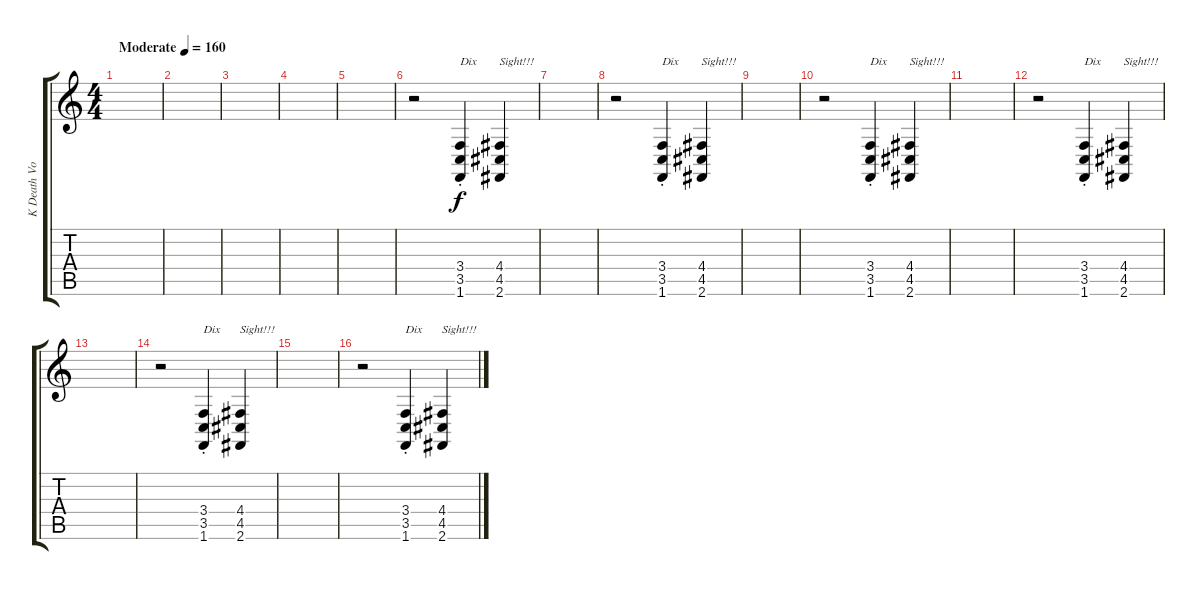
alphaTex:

\track ("K Death Voice" "K Death Vo") {mute instrument synthbrass1}
\staff {score tabs}
\tuning (E4 B3 G3 D3 A2 E2) {hide}
\ts (4 4)
\tempo (160 "Moderate")
\clef g2
\ks c
|
|
|
|
|
r.2 (3.4{st} 3.5{st} 1.6{st}).4{txt "Dix"} (4.4 4.5 2.6).4{txt "Sight!!!"} |
|
r.2 (3.4{st} 3.5{st} 1.6{st}).4{txt "Dix"} (4.4 4.5 2.6).4{txt "Sight!!!"} |
|
r.2 (3.4{st} 3.5{st} 1.6{st}).4{txt "Dix"} (4.4 4.5 2.6).4{txt "Sight!!!"} |
|
r.2 (3.4{st} 3.5{st} 1.6{st}).4{txt "Dix"} (4.4 4.5 2.6).4{txt "Sight!!!"} |
|
r.2 (3.4{st} 3.5{st} 1.6{st}).4{txt "Dix"} (4.4 4.5 2.6).4{txt "Sight!!!"} |
|
r.2 (3.4{st} 3.5{st} 1.6{st}).4{txt "Dix"} (4.4 4.5 2.6).4{txt "Sight!!!"}
